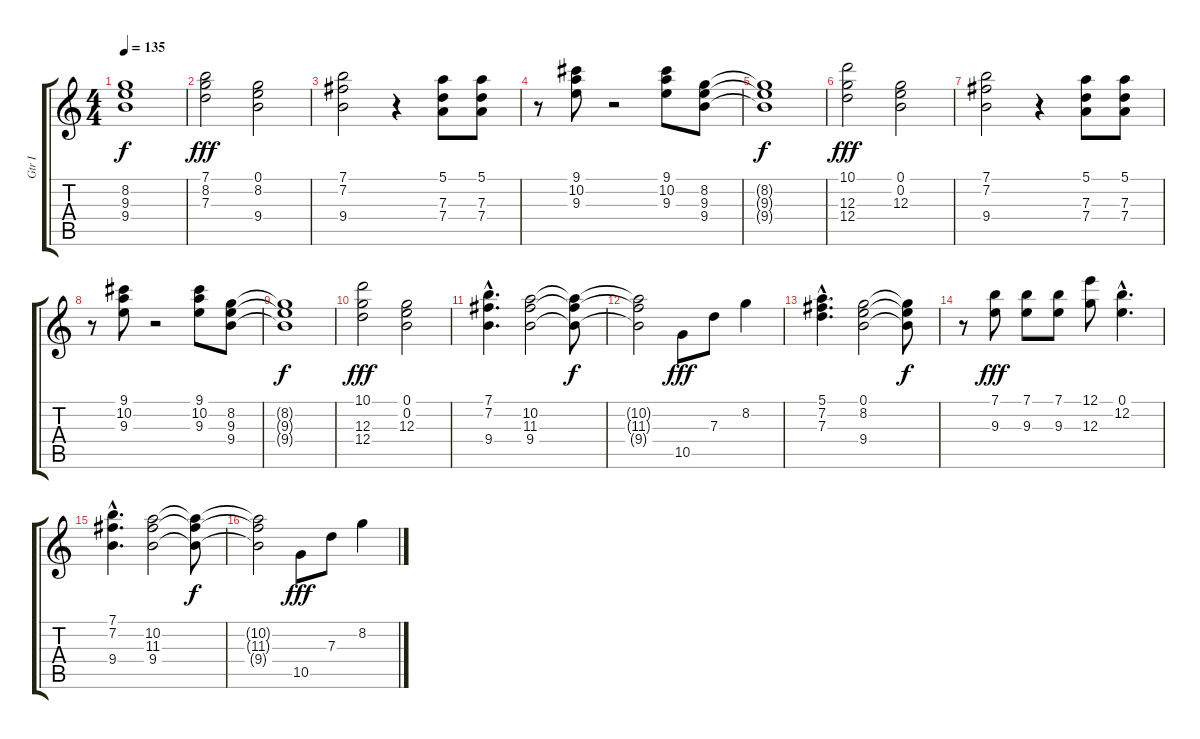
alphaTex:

\track ("Gtr I" "Gtr I") {instrument distortionguitar}
\staff {score tabs}
\tuning (E4 B3 G3 D3 A2 E2) {hide}
\ts (4 4)
\tempo 135
\clef g2
\ks c
(8.2{t} 9.3{t} 9.4{t}).1{dy f} |
(7.1 8.2 7.3).2{dy fff} (0.1 8.2 9.4).2 |
(7.1 7.2 9.4).2 r.4 (5.1 7.3 7.4).8 (5.1 7.3 7.4).8 |
r.8 (9.1 10.2 9.3).8 r.2 (9.1 10.2 9.3).8 (8.2 9.3 9.4).8 |
(8.2{t} 9.3{t} 9.4{t}).1{dy f} |
(10.1 12.3 12.4).2{dy fff} (0.1 0.2 12.3).2 |
(7.1 7.2 9.4).2 r.4 (5.1 7.3 7.4).8 (5.1 7.3 7.4).8 |
r.8 (9.1 10.2 9.3).8 r.2 (9.1 10.2 9.3).8 (8.2 9.3 9.4).8 |
(8.2{t} 9.3{t} 9.4{t}).1{dy f} |
(10.1 12.3 12.4).2{dy fff} (0.1 0.2 12.3).2 |
(7.1{hac} 7.2{hac} 9.4{hac}).4{d} (10.2 11.3 9.4).2 (10.2{t} 11.3{t} 9.4{t}).8{dy f} |
(10.2{t} 11.3{t} 9.4{t}).2 10.5.8{dy fff} 7.3.8 8.2.4 |
(5.1{hac} 7.2{hac} 7.3{hac}).4{d} (0.1 8.2 9.4).2 (0.1{t} 8.2{t} 9.4{t}).8{dy f} |
r.8 (7.1 9.3).8{dy fff} (7.1 9.3).8 (7.1 9.3).8 (12.1 12.3).8 (0.1{hac} 12.2{hac}).4{d} |
(7.1{hac} 7.2{hac} 9.4{hac}).4{d} (10.2 11.3 9.4).2 (10.2{t} 11.3{t} 9.4{t}).8{dy f} |
(10.2{t} 11.3{t} 9.4{t}).2 10.5.8{dy fff} 7.3.8 8.2.4
